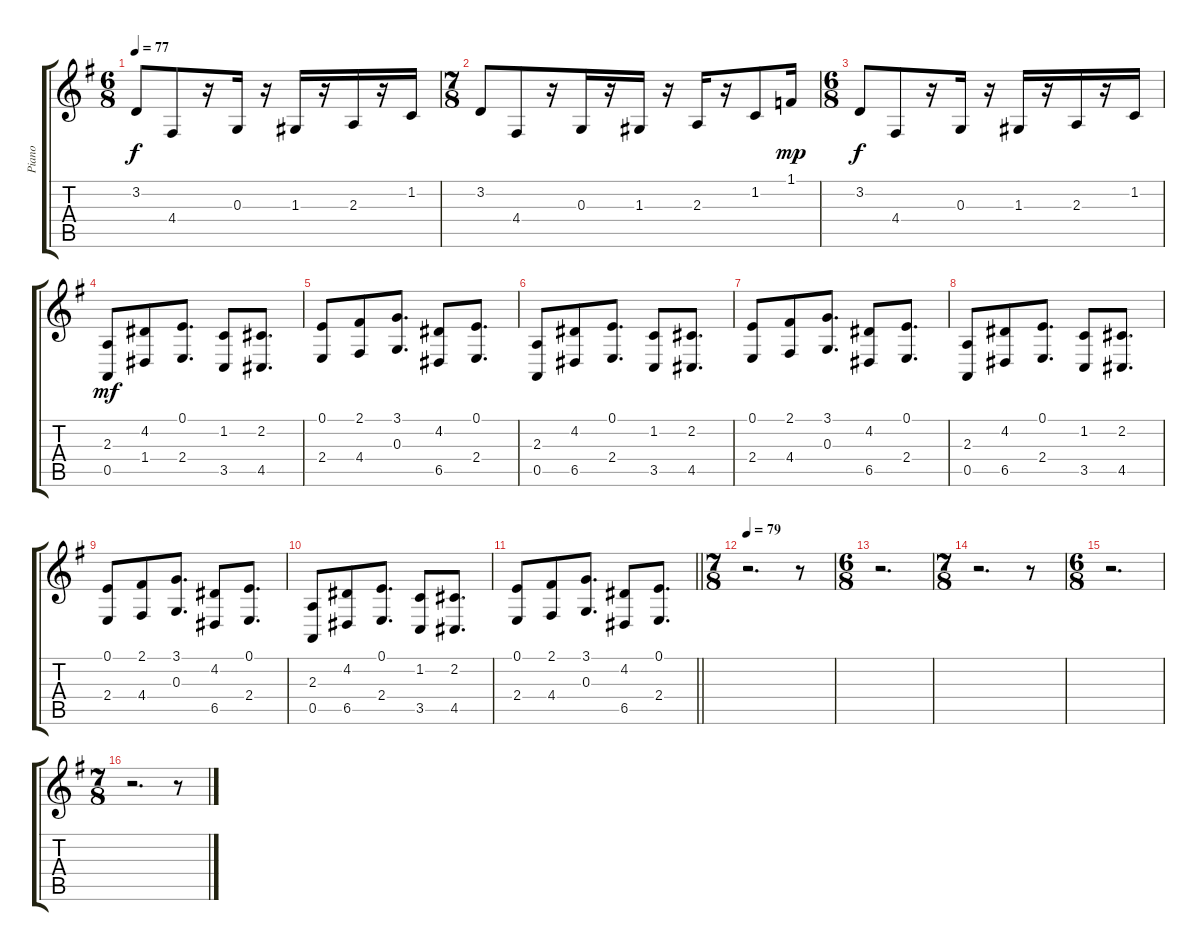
\track ("Piano" "Piano") {instrument brightacousticpiano}
\staff {score tabs}
\tuning (E4 B3 G3 D3 A2 E2) {hide}
\ts (6 8)
\tempo 77
\clef g2
\ks g
3.2.8{dy f} 4.4.8 r.16 0.3.16 r.16 1.3.16 r.16 2.3.16 r.16 1.2.16 |
\ts (7 8)
3.2.8 4.4.8 r.16 0.3.16 r.16 1.3.16 r.16 2.3.16 r.16 1.2.8 1.1.16{dy mp} |
\ts (6 8)
3.2.8{dy f} 4.4.8 r.16 0.3.16 r.16 1.3.16 r.16 2.3.16 r.16 1.2.16 |
(2.3 0.5).8{dy mf} (4.2 1.4).8 (0.1 2.4).8{d} (1.2 3.5).8 (2.2 4.5).8{d} |
(0.1 2.4).8 (2.1 4.4).8 (3.1 0.3).8{d} (4.2 6.5).8 (0.1 2.4).8{d} |
(2.3 0.5).8 (4.2 6.5).8 (0.1 2.4).8{d} (1.2 3.5).8 (2.2 4.5).8{d} |
(0.1 2.4).8 (2.1 4.4).8 (3.1 0.3).8{d} (4.2 6.5).8 (0.1 2.4).8{d} |
(2.3 0.5).8 (4.2 6.5).8 (0.1 2.4).8{d} (1.2 3.5).8 (2.2 4.5).8{d} |
(0.1 2.4).8 (2.1 4.4).8 (3.1 0.3).8{d} (4.2 6.5).8 (0.1 2.4).8{d} |
(2.3 0.5).8 (4.2 6.5).8 (0.1 2.4).8{d} (1.2 3.5).8 (2.2 4.5).8{d} |
\barLineRight lightlight
(0.1 2.4).8 (2.1 4.4).8 (3.1 0.3).8{d} (4.2 6.5).8 (0.1 2.4).8{d} |
\ts (7 8)
\tempo 79
r.2{d} r.8 |
\ts (6 8)
r.2{d} |
\ts (7 8)
r.2{d} r.8 |
\ts (6 8)
r.2{d} |
\ts (7 8)
r.2{d} r.8
